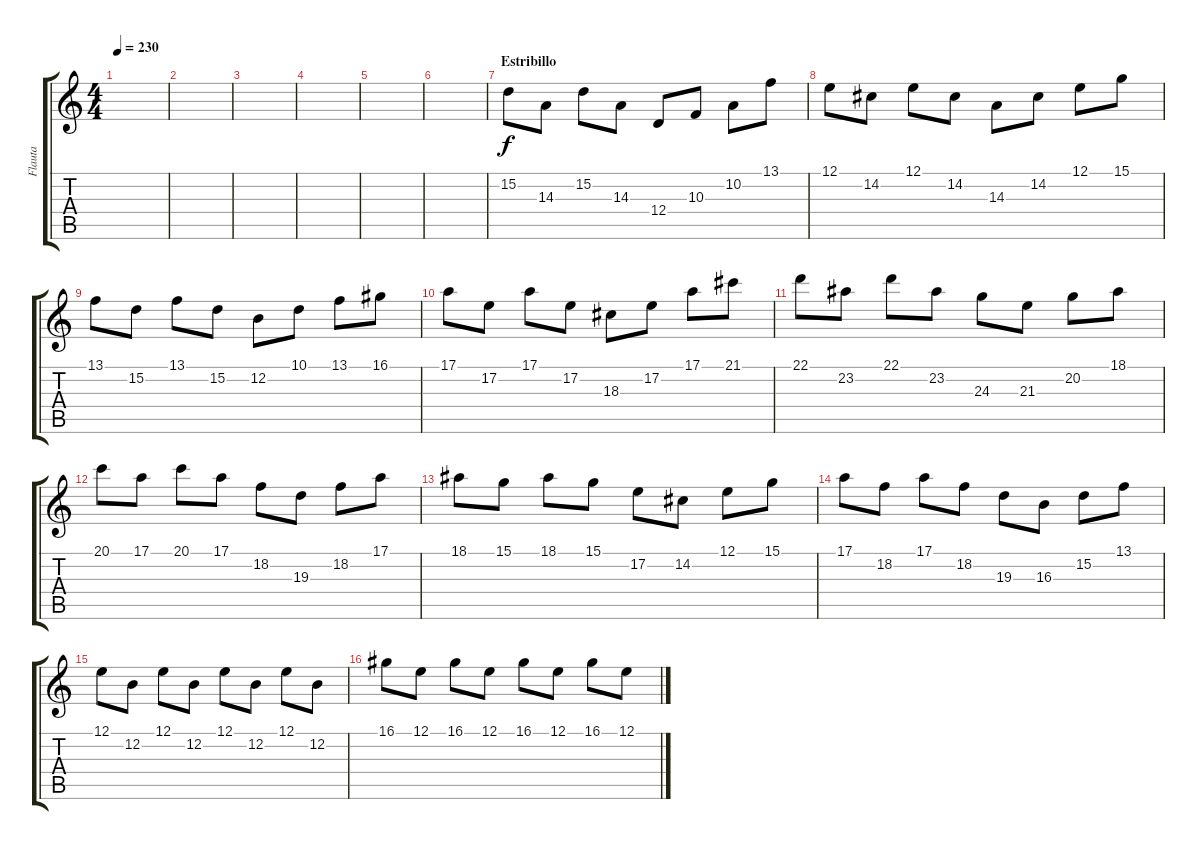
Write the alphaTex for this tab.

\track ("Flauta" "Flauta") {instrument flute}
\staff {score tabs}
\tuning (E4 B3 G3 D3 A2 E2) {hide}
\ts (4 4)
\tempo 230
\clef g2
\ks c
|
|
|
|
|
|
\section ("" "Estribillo")
15.2.8 14.3.8 15.2.8 14.3.8 12.4.8 10.3.8 10.2.8 13.1.8 |
12.1.8 14.2.8 12.1.8 14.2.8 14.3.8 14.2.8 12.1.8 15.1.8 |
13.1.8 15.2.8 13.1.8 15.2.8 12.2.8 10.1.8 13.1.8 16.1.8 |
17.1.8 17.2.8 17.1.8 17.2.8 18.3.8 17.2.8 17.1.8 21.1.8 |
22.1.8 23.2.8 22.1.8 23.2.8 24.3.8 21.3.8 20.2.8 18.1.8 |
20.1.8 17.1.8 20.1.8 17.1.8 18.2.8 19.3.8 18.2.8 17.1.8 |
18.1.8 15.1.8 18.1.8 15.1.8 17.2.8 14.2.8 12.1.8 15.1.8 |
17.1.8 18.2.8 17.1.8 18.2.8 19.3.8 16.3.8 15.2.8 13.1.8 |
12.1.8 12.2.8 12.1.8 12.2.8 12.1.8 12.2.8 12.1.8 12.2.8 |
16.1.8 12.1.8 16.1.8 12.1.8 16.1.8 12.1.8 16.1.8 12.1.8
